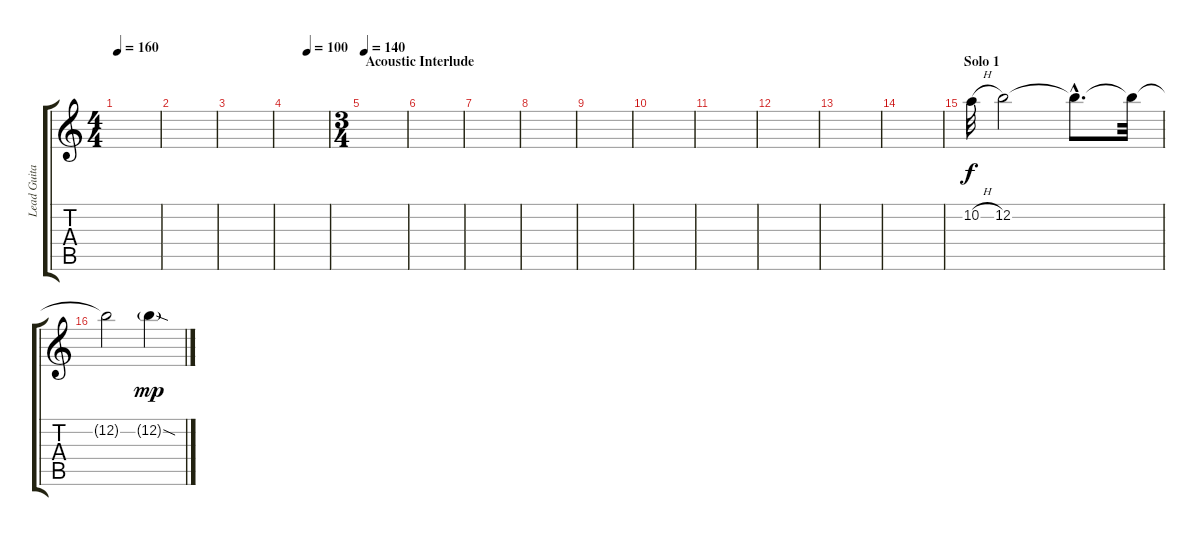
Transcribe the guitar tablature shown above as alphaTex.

\track ("Lead Guitar 1" "Lead Guita") {instrument overdrivenguitar}
\staff {score tabs}
\tuning (E4 B3 G3 D3 A2 E2) {hide}
\ts (4 4)
\tempo 160
\clef g2
\ks c
|
|
|
\tempo (100 0.5)
|
\ts (3 4)
\section ("" "Acoustic Interlude")
\tempo 140
|
|
|
|
|
|
|
|
|
|
\section ("" "Solo 1")
10.2{h}.32 12.2.2 12.2{hac t}.8{d} 12.2{t}.32 |
12.2{t}.2 12.2{sod g}.4{dy mp}
